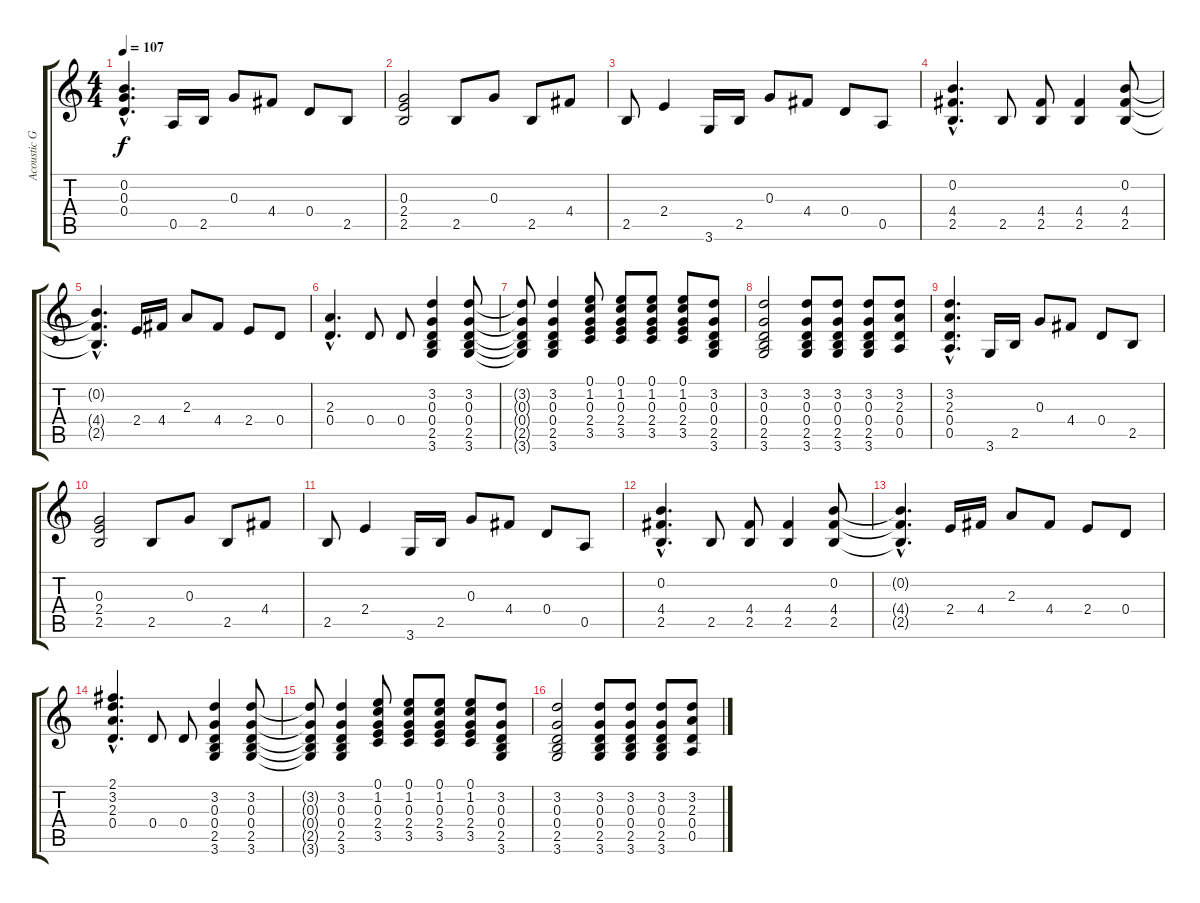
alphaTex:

\track ("Acoustic Guitar" "Acoustic G") {instrument acousticguitarsteel}
\staff {score tabs}
\tuning (E4 B3 G3 D3 A2 E2) {hide}
\ts (4 4)
\tempo 107
\clef g2
\ks c
(0.2{hac} 0.3{hac} 0.4{hac}).4{d dy f} 0.5.16 2.5.16 0.3.8 4.4.8 0.4.8 2.5.8 |
(0.3 2.4 2.5).2 2.5.8 0.3.8 2.5.8 4.4.8 |
2.5.8 2.4.4 3.6.16 2.5.16 0.3.8 4.4.8 0.4.8 0.5.8 |
(0.2{hac} 4.4{hac} 2.5{hac}).4{d} 2.5.8 (4.4 2.5).8 (4.4 2.5).4 (0.2 4.4 2.5).8 |
(0.2{hac t} 4.4{hac t} 2.5{hac t}).4{d} 2.4.16 4.4.16 2.3.8 4.4.8 2.4.8 0.4.8 |
(2.3 0.4{hac}).4{d} 0.4.8 0.4.8 (3.2 0.3 0.4 2.5 3.6).4 (3.2 0.3 0.4 2.5 3.6).8 |
(3.2{t} 0.3{t} 0.4{t} 2.5{t} 3.6{t}).8 (3.2 0.3 0.4 2.5 3.6).4 (0.1 1.2 0.3 2.4 3.5).8 (0.1 1.2 0.3 2.4 3.5).8 (0.1 1.2 0.3 2.4 3.5).8 (0.1 1.2 0.3 2.4 3.5).8 (3.2 0.3 0.4 2.5 3.6).8 |
(3.2 0.3 0.4 2.5 3.6).2 (3.2 0.3 0.4 2.5 3.6).8 (3.2 0.3 0.4 2.5 3.6).8 (3.2 0.3 0.4 2.5 3.6).8 (3.2 2.3 0.4 0.5).8 |
(3.2{hac} 2.3{hac} 0.4{hac} 0.5{hac}).4{d} 3.6.16 2.5.16 0.3.8 4.4.8 0.4.8 2.5.8 |
(0.3 2.4 2.5).2 2.5.8 0.3.8 2.5.8 4.4.8 |
2.5.8 2.4.4 3.6.16 2.5.16 0.3.8 4.4.8 0.4.8 0.5.8 |
(0.2{hac} 4.4{hac} 2.5{hac}).4{d} 2.5.8 (4.4 2.5).8 (4.4 2.5).4 (0.2 4.4 2.5).8 |
(0.2{hac t} 4.4{hac t} 2.5{hac t}).4{d} 2.4.16 4.4.16 2.3.8 4.4.8 2.4.8 0.4.8 |
(2.1 3.2 2.3 0.4{hac}).4{d} 0.4.8 0.4.8 (3.2 0.3 0.4 2.5 3.6).4 (3.2 0.3 0.4 2.5 3.6).8 |
(3.2{t} 0.3{t} 0.4{t} 2.5{t} 3.6{t}).8 (3.2 0.3 0.4 2.5 3.6).4 (0.1 1.2 0.3 2.4 3.5).8 (0.1 1.2 0.3 2.4 3.5).8 (0.1 1.2 0.3 2.4 3.5).8 (0.1 1.2 0.3 2.4 3.5).8 (3.2 0.3 0.4 2.5 3.6).8 |
(3.2 0.3 0.4 2.5 3.6).2 (3.2 0.3 0.4 2.5 3.6).8 (3.2 0.3 0.4 2.5 3.6).8 (3.2 0.3 0.4 2.5 3.6).8 (3.2 2.3 0.4 0.5).8
